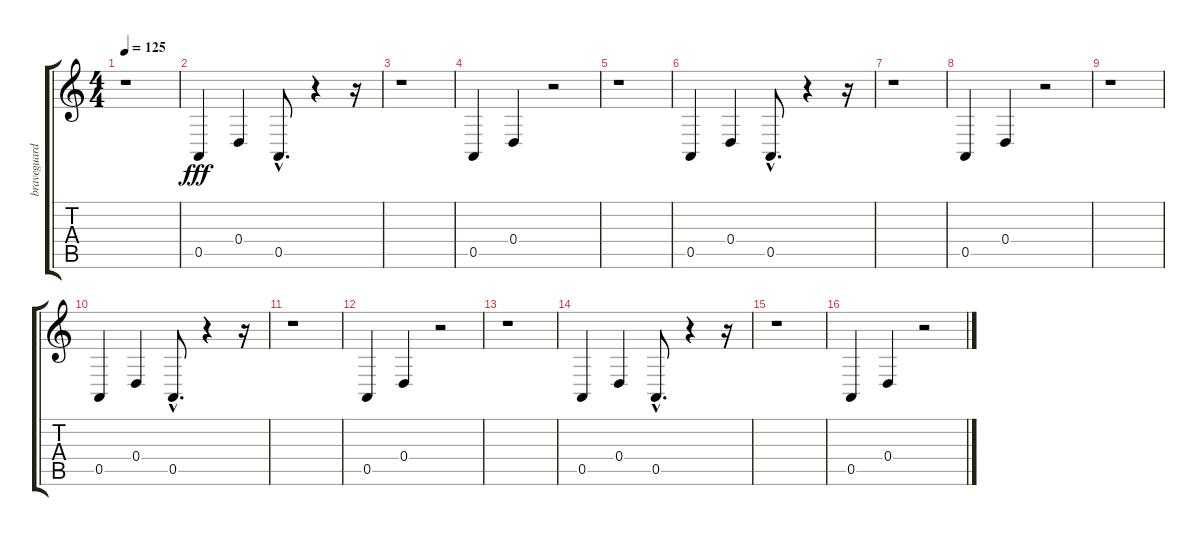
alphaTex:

\track ("braveguard@gmx.de" "braveguard") {instrument seashore}
\staff {score tabs}
\tuning (E4 B3 G3 D3 A2 E2) {hide}
\ts (4 4)
\tempo 125
\clef g2
\ks c
r.1{dy fff} |
0.5.4 0.4.4 0.5{hac}.8{d} r.4 r.16 |
r.1 |
0.5.4 0.4.4 r.2 |
r.1 |
0.5.4{volume 16} 0.4.4 0.5{hac}.8{d} r.4 r.16 |
r.1 |
0.5.4 0.4.4 r.2 |
r.1 |
0.5.4 0.4.4 0.5{hac}.8{d} r.4 r.16 |
r.1 |
0.5.4 0.4.4 r.2 |
r.1 |
0.5.4{volume 16} 0.4.4 0.5{hac}.8{d} r.4 r.16 |
r.1 |
0.5.4 0.4.4 r.2
